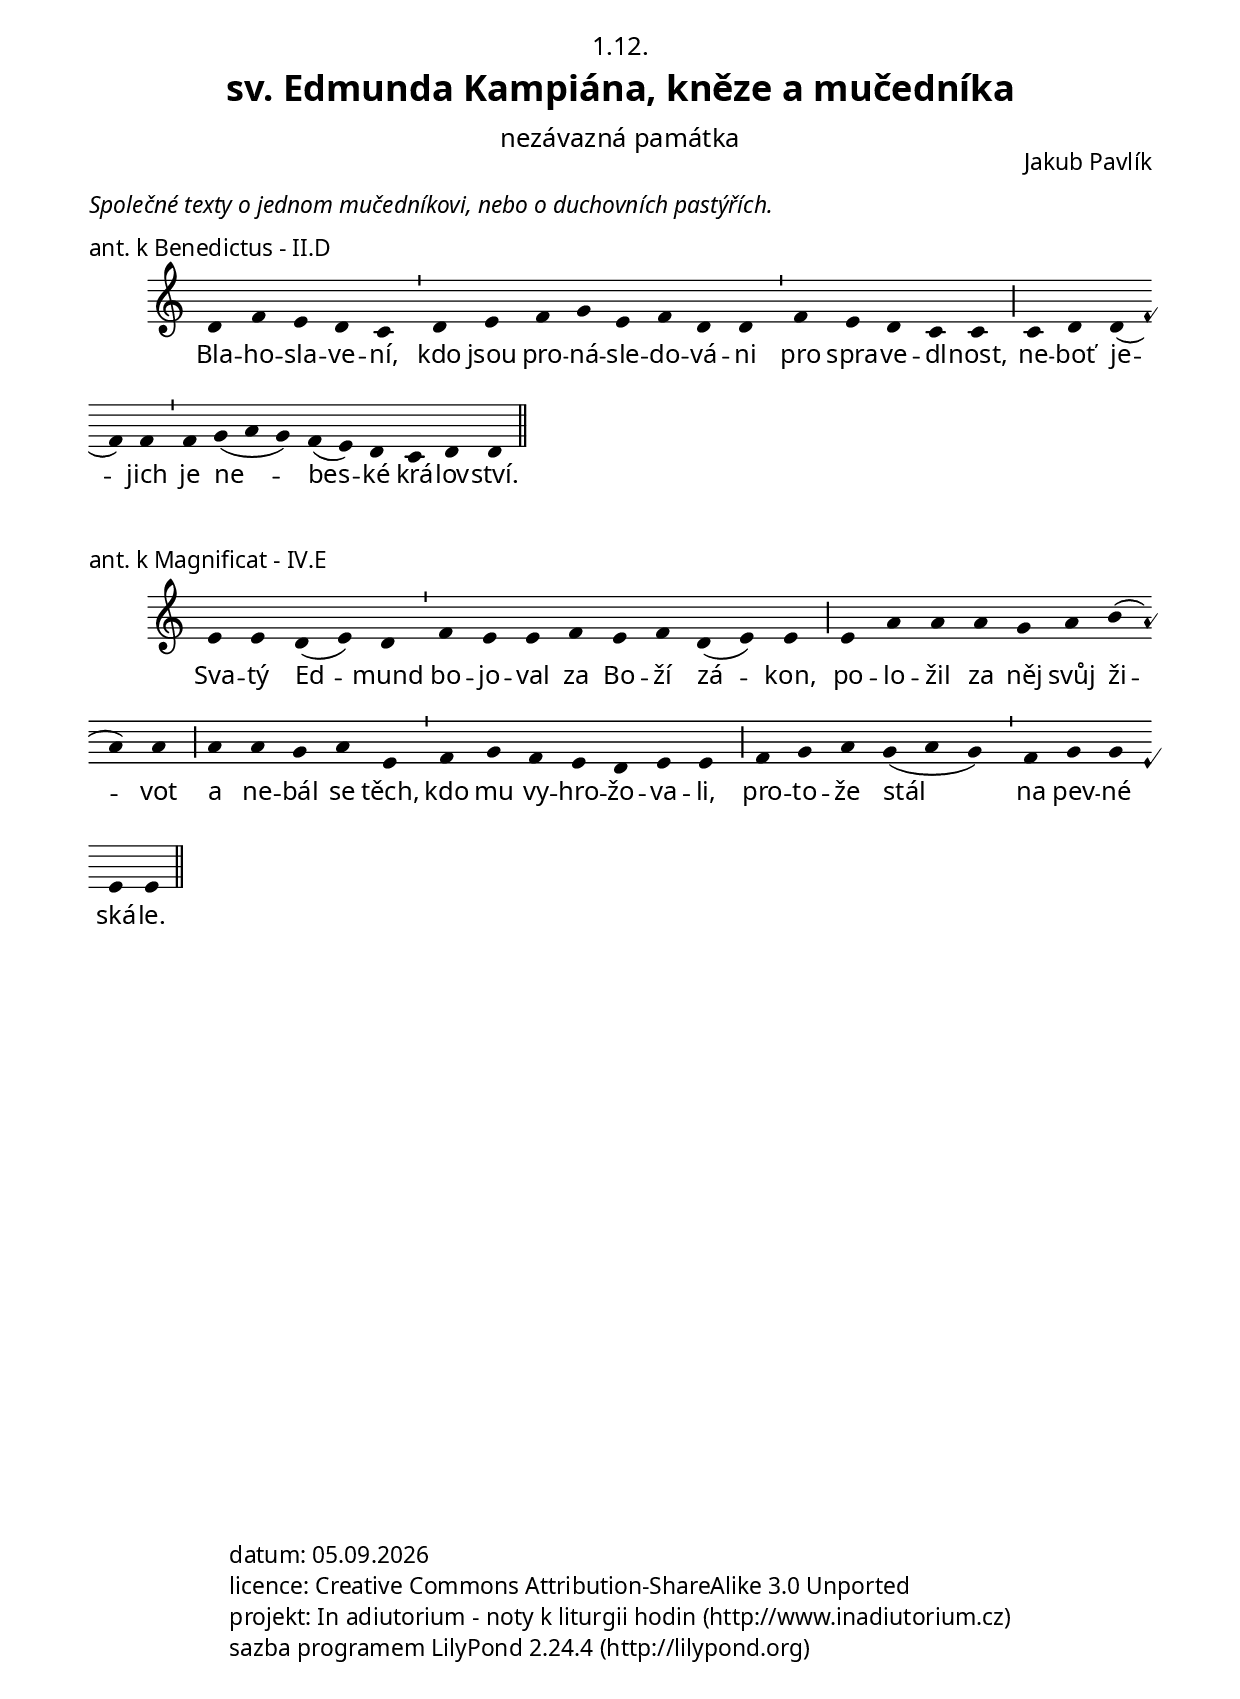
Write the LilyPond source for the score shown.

\version "2.17.5"

\include "../spolecne.ly"

\header {
  title = \markup\titleSvatek
            "sv. Edmunda Kampiána, kněze a mučedníka"
            "nezávazná památka"
            1.12.
  composer = "Jakub Pavlík"
}

\markup\communia #'(#:mucednik #:pastyr)

\score {
  \relative c' {
    \choralniRezim
    d4 f e d c \barMin d e f g e f d d \barMin
    f e d c c \barMaior
    c d d( f) f \barMin f g( a g) f( e) d c d d \barFinalis
  }
  \addlyrics {
    Bla -- ho -- sla -- ve -- ní,
    kdo jsou pro -- ná -- sle -- do -- vá -- ni
    pro spra -- ve -- dl -- nost,
    ne -- boť je -- jich je ne -- bes -- ké krá -- lov -- ství.
  }
  \header {
    quid = "ant. k Benedictus"
    modus = "II"
    differentia = "D"
    psalmus = ""
    fial = "commune/commune_vicemucedniku.ly#rch-aben"
    id = "aben"
    piece = \markup {\sestavTitulekBezZalmu}
  }
}

\score {
  \relative c' {
    \choralniRezim
    e4 e d( e) d \barMin f e e f e f d( e) e \barMaior
    e a a a g a b( a) a \barMaior
    a a g a e \barMin f g f e d e e \barMaior
    f g a g( a g) \barMin f g g e e \barFinalis
  }
  \addlyrics {
    Sva -- tý Ed -- mund bo -- jo -- val za Bo -- ží zá -- kon,
    po -- lo -- žil za něj svůj ži -- vot
    a ne -- bál se těch, kdo mu vy -- hro -- žo -- va -- li,
    pro -- to -- že stál na pev -- né ská -- le.
  }
  \header {
    quid = "ant. k Magnificat"
    modus = "IV"
    differentia = "E"
    psalmus = ""
    fial = "commune/commune_jedenmucednik.ly#1ne-amag1?zacatek=2&konec=47"
    id = "amag"
    piece = \markup {\sestavTitulekBezZalmu}
  }
}